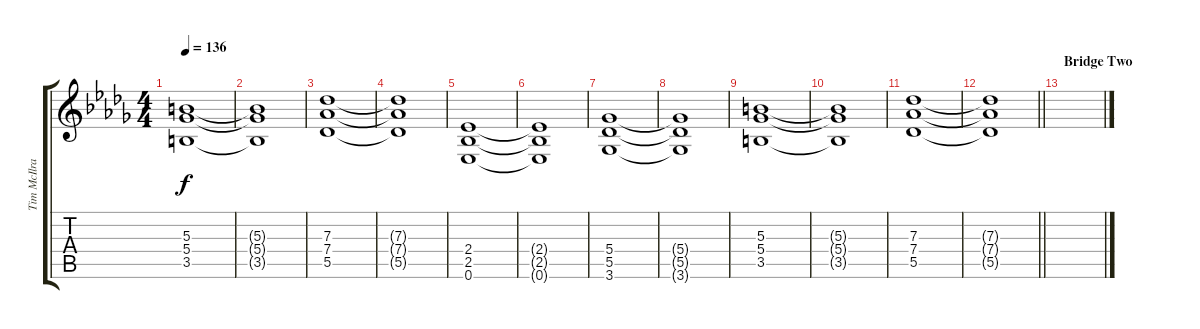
\track ("Tim McIlrath - Guitar Two" "Tim McIlra") {instrument distortionguitar}
\staff {score tabs}
\tuning (Eb4 Bb3 Gb3 Db3 Ab2 Eb2) {hide}
\ts (4 4)
\tempo 136
\clef g2
\ks db
(5.3 5.4 3.5).1{dy f} |
(5.3{t} 5.4{t} 3.5{t}).1 |
(7.3 7.4 5.5).1 |
(7.3{t} 7.4{t} 5.5{t}).1 |
(2.4 2.5 0.6).1 |
(2.4{t} 2.5{t} 0.6{t}).1 |
(5.4 5.5 3.6).1 |
(5.4{t} 5.5{t} 3.6{t}).1 |
(5.3 5.4 3.5).1 |
(5.3{t} 5.4{t} 3.5{t}).1 |
(7.3 7.4 5.5).1 |
\barLineRight lightlight
(7.3{t} 7.4{t} 5.5{t}).1 |
\section ("" "Bridge Two")
